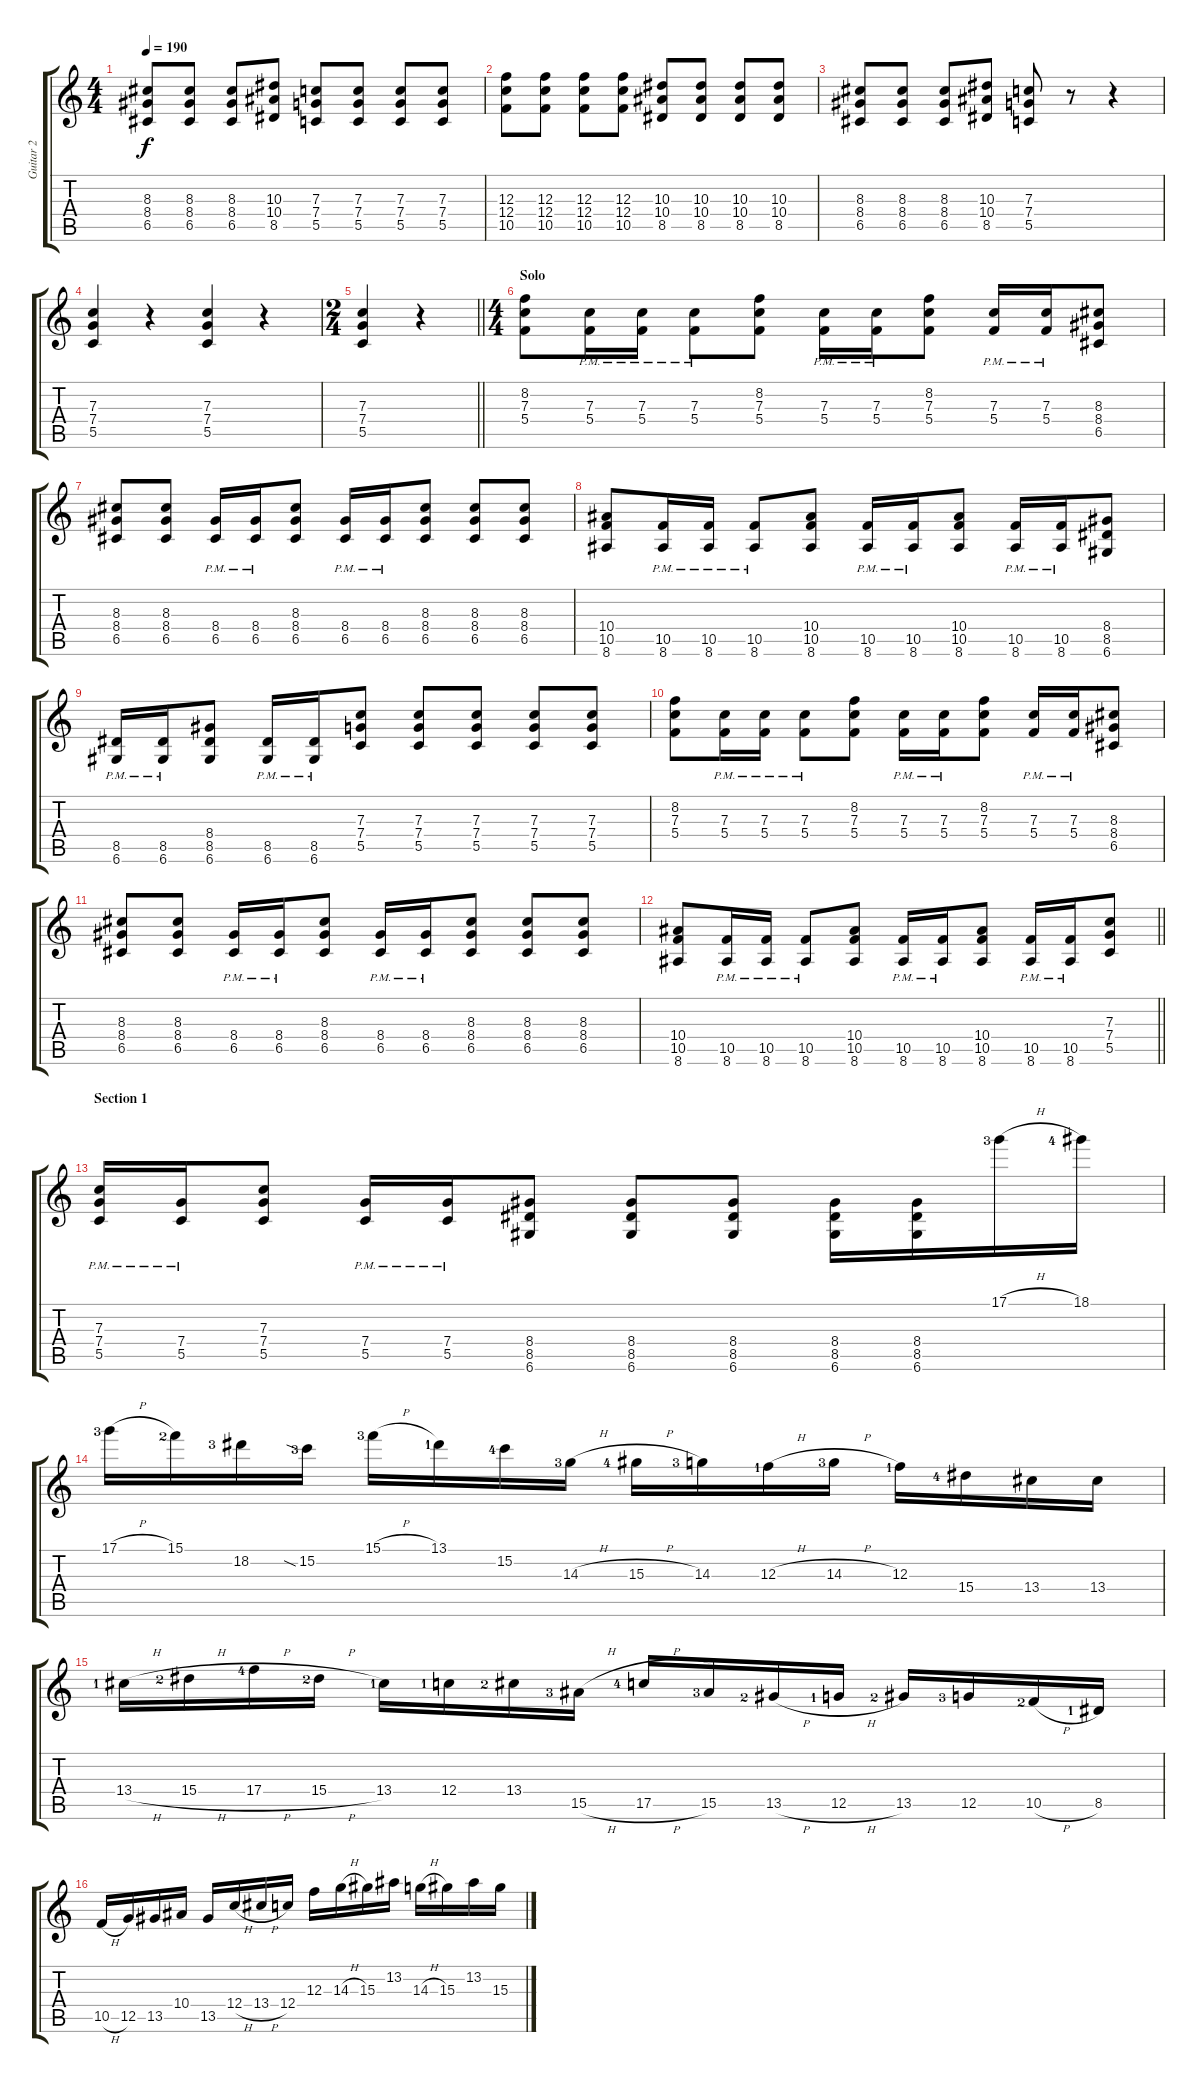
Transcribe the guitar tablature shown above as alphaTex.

\track ("Guitar 2" "Guitar 2") {instrument distortionguitar}
\staff {score tabs}
\tuning (D4 A3 F3 C3 G2 D2) {hide}
\ts (4 4)
\tempo 190
\clef g2
\ks c
(8.3 8.4 6.5).8{dy f} (8.3 8.4 6.5).8 (8.3 8.4 6.5).8 (10.3 10.4 8.5).8 (7.3 7.4 5.5).8 (7.3 7.4 5.5).8 (7.3 7.4 5.5).8 (7.3 7.4 5.5).8 |
(12.3 12.4 10.5).8 (12.3 12.4 10.5).8 (12.3 12.4 10.5).8 (12.3 12.4 10.5).8 (10.3 10.4 8.5).8 (10.3 10.4 8.5).8 (10.3 10.4 8.5).8 (10.3 10.4 8.5).8 |
(8.3 8.4 6.5).8 (8.3 8.4 6.5).8 (8.3 8.4 6.5).8 (10.3 10.4 8.5).8 (7.3 7.4 5.5).8 r.8 r.4 |
(7.3 7.4 5.5).4 r.4 (7.3 7.4 5.5).4 r.4 |
\ts (2 4)
\barLineRight lightlight
(7.3 7.4 5.5).4 r.4 |
\ts (4 4)
\section ("" "Solo")
(8.2 7.3 5.4).8 (7.3{pm} 5.4{pm}).16 (7.3{pm} 5.4{pm}).16 (7.3{pm} 5.4{pm}).8 (8.2 7.3 5.4).8 (7.3{pm} 5.4{pm}).16 (7.3{pm} 5.4{pm}).16 (8.2 7.3 5.4).8 (7.3{pm} 5.4{pm}).16 (7.3{pm} 5.4{pm}).16 (8.3 8.4 6.5).8 |
(8.3 8.4 6.5).8 (8.3 8.4 6.5).8 (8.4{pm} 6.5{pm}).16 (8.4{pm} 6.5{pm}).16 (8.3 8.4 6.5).8 (8.4{pm} 6.5{pm}).16 (8.4{pm} 6.5{pm}).16 (8.3 8.4 6.5).8 (8.3 8.4 6.5).8 (8.3 8.4 6.5).8 |
(10.4 10.5 8.6).8 (10.5{pm} 8.6{pm}).16 (10.5{pm} 8.6{pm}).16 (10.5{pm} 8.6{pm}).8 (10.4 10.5 8.6).8 (10.5{pm} 8.6{pm}).16 (10.5{pm} 8.6{pm}).16 (10.4 10.5 8.6).8 (10.5{pm} 8.6{pm}).16 (10.5{pm} 8.6{pm}).16 (8.4 8.5 6.6).8 |
(8.5{pm} 6.6{pm}).16 (8.5{pm} 6.6{pm}).16 (8.4 8.5 6.6).8 (8.5{pm} 6.6{pm}).16 (8.5{pm} 6.6{pm}).16 (7.3 7.4 5.5).8 (7.3 7.4 5.5).8 (7.3 7.4 5.5).8 (7.3 7.4 5.5).8 (7.3 7.4 5.5).8 |
(8.2 7.3 5.4).8 (7.3{pm} 5.4{pm}).16 (7.3{pm} 5.4{pm}).16 (7.3{pm} 5.4{pm}).8 (8.2 7.3 5.4).8 (7.3{pm} 5.4{pm}).16 (7.3{pm} 5.4{pm}).16 (8.2 7.3 5.4).8 (7.3{pm} 5.4{pm}).16 (7.3{pm} 5.4{pm}).16 (8.3 8.4 6.5).8 |
(8.3 8.4 6.5).8 (8.3 8.4 6.5).8 (8.4{pm} 6.5{pm}).16 (8.4{pm} 6.5{pm}).16 (8.3 8.4 6.5).8 (8.4{pm} 6.5{pm}).16 (8.4{pm} 6.5{pm}).16 (8.3 8.4 6.5).8 (8.3 8.4 6.5).8 (8.3 8.4 6.5).8 |
\barLineRight lightlight
(10.4 10.5 8.6).8 (10.5{pm} 8.6{pm}).16 (10.5{pm} 8.6{pm}).16 (10.5{pm} 8.6{pm}).8 (10.4 10.5 8.6).8 (10.5{pm} 8.6{pm}).16 (10.5{pm} 8.6{pm}).16 (10.4 10.5 8.6).8 (10.5{pm} 8.6{pm}).16 (10.5{pm} 8.6{pm}).16 (7.3 7.4 5.5).8 |
\section ("" "Section 1")
(7.3 7.4 5.5{pm}).16 (7.4 5.5{pm}).16 (7.3 7.4 5.5).8 (7.4 5.5{pm}).16 (7.4 5.5{pm}).16 (8.4 8.5 6.6).8 (8.4 8.5 6.6).8 (8.4 8.5 6.6).8 (8.4 8.5 6.6).16 (8.4 8.5 6.6).16 17.1{h lf 4}.16 18.1{lf 5}.16 |
17.1{h lf 4}.16 15.1{lf 3}.16 18.2{lf 4}.16 15.2{sia lf 4}.16 15.1{h lf 4}.16 13.1{lf 2}.16 15.2{lf 5}.16 14.3{h lf 4}.16 15.3{h lf 5}.16 14.3{lf 4}.16 12.3{h lf 2}.16 14.3{h lf 4}.16 12.3{lf 2}.16 15.4{lf 5}.16 13.4.16 13.4.16 |
13.4{h lf 2}.16 15.4{h lf 3}.16 17.4{h lf 5}.16 15.4{h lf 3}.16 13.4{lf 2}.16 12.4{lf 2}.16 13.4{lf 3}.16 15.5{h lf 4}.16 17.5{h lf 5}.16 15.5{lf 4}.16 13.5{h lf 3}.16 12.5{h lf 2}.16 13.5{lf 3}.16 12.5{lf 4}.16 10.5{h lf 3}.16 8.5{lf 2}.16 |
10.5{h}.16 12.5.16 13.5.16 10.4.16 13.5.16 12.4{h}.16 13.4{h}.16 12.4.16 12.3.16 14.3{h}.16 15.3.16 13.2.16 14.3{h}.16 15.3.16 13.2.16 15.3.16
